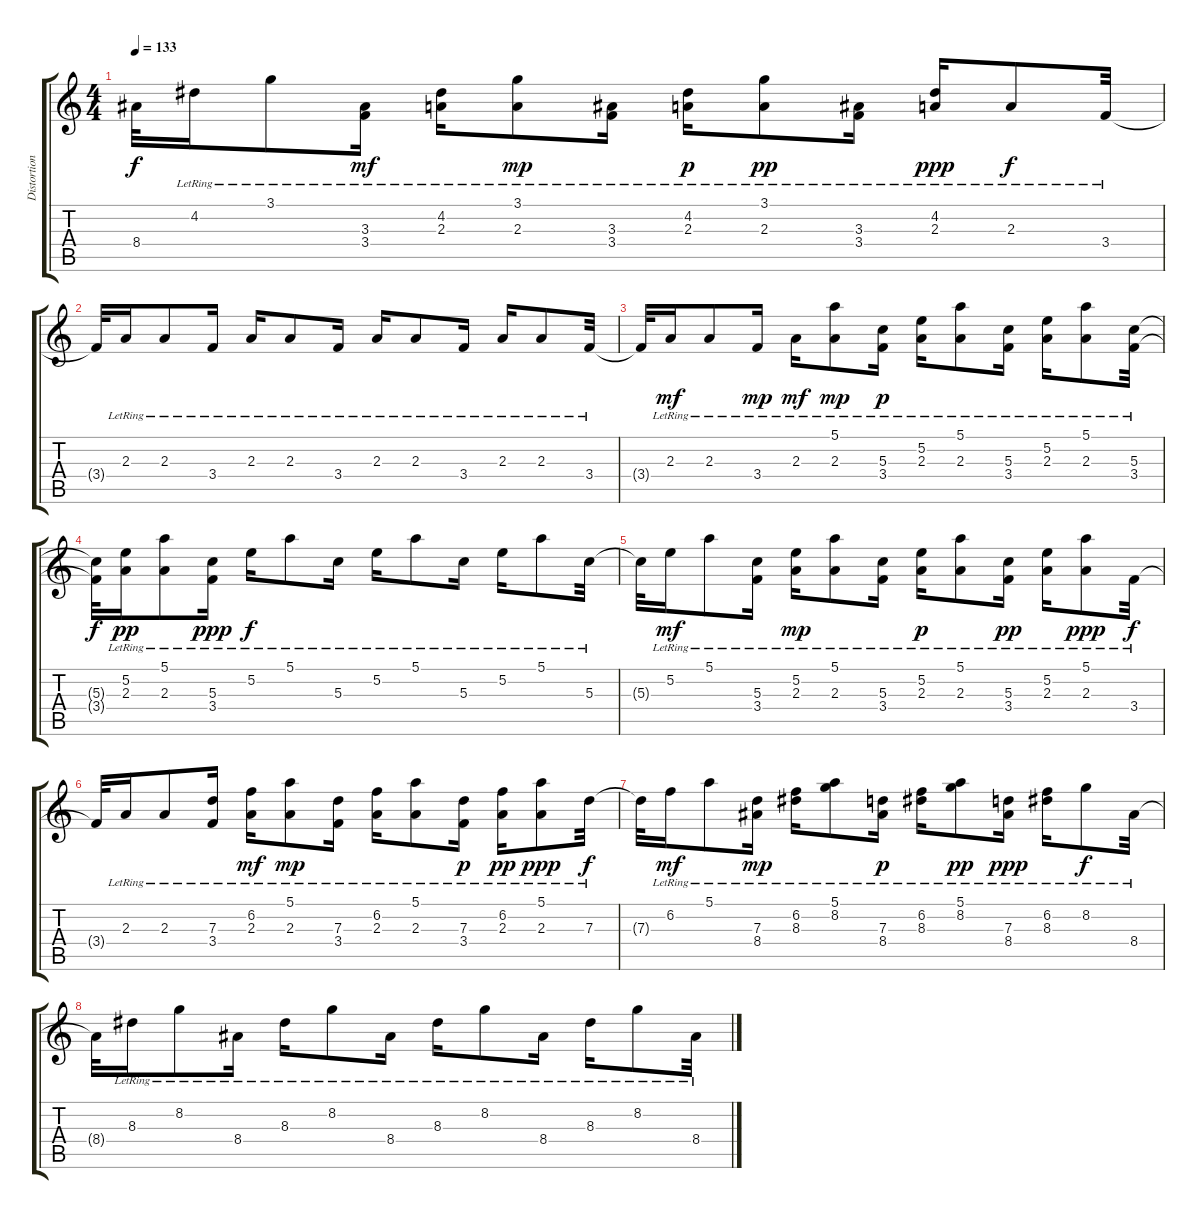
\track ("Distortion Guitar/Guitar 1 Echo" "Distortion") {instrument overdrivenguitar}
\staff {score tabs}
\tuning (E4 B3 G3 D3 A2 E2) {hide}
\ts (4 4)
\tempo 133
\clef g2
\ks c
8.4{t}.32{dy f} 4.2{lr}.16 3.1{lr}.8 (3.3{lr} 3.4{lr}).16{dy mf} (4.2{lr} 2.3{lr}).16 (3.1{lr} 2.3{lr}).8{dy mp} (3.3{lr} 3.4{lr}).16 (4.2{lr} 2.3{lr}).16{dy p} (3.1{lr} 2.3{lr}).8{dy pp} (3.3{lr} 3.4{lr}).16 (4.2{lr} 2.3{lr}).16{dy ppp} 2.3{lr}.8{dy f} 3.4{lr}.32 |
3.4{t}.32 2.3{lr}.16 2.3{lr}.8 3.4{lr}.16 2.3{lr}.16 2.3{lr}.8 3.4{lr}.16 2.3{lr}.16 2.3{lr}.8 3.4{lr}.16 2.3{lr}.16 2.3{lr}.8 3.4{lr}.32 |
3.4{t}.32 2.3{lr}.16{dy mf} 2.3{lr}.8 3.4{lr}.16{dy mp} 2.3{lr}.16{dy mf} (5.1{lr} 2.3{lr}).8{dy mp} (5.3{lr} 3.4{lr}).16{dy p} (5.2{lr} 2.3{lr}).16 (5.1{lr} 2.3{lr}).8 (5.3{lr} 3.4{lr}).16 (5.2{lr} 2.3{lr}).16 (5.1{lr} 2.3{lr}).8 (5.3{lr} 3.4{lr}).32 |
(5.3{t} 3.4{t}).32{dy f} (5.2{lr} 2.3{lr}).16{dy pp} (5.1{lr} 2.3{lr}).8 (5.3{lr} 3.4{lr}).16{dy ppp} 5.2{lr}.16{dy f} 5.1{lr}.8 5.3{lr}.16 5.2{lr}.16 5.1{lr}.8 5.3{lr}.16 5.2{lr}.16 5.1{lr}.8 5.3{lr}.32 |
5.3{t}.32 5.2{lr}.16{dy mf} 5.1{lr}.8 (5.3{lr} 3.4{lr}).16 (5.2{lr} 2.3{lr}).16{dy mp} (5.1{lr} 2.3{lr}).8 (5.3{lr} 3.4{lr}).16 (5.2{lr} 2.3{lr}).16{dy p} (5.1{lr} 2.3{lr}).8 (5.3{lr} 3.4{lr}).16{dy pp} (5.2{lr} 2.3{lr}).16 (5.1{lr} 2.3{lr}).8{dy ppp} 3.4{lr}.32{dy f} |
3.4{t}.32 2.3{lr}.16 2.3{lr}.8 (7.3{lr} 3.4{lr}).16 (6.2{lr} 2.3{lr}).16{dy mf} (5.1{lr} 2.3{lr}).8{dy mp} (7.3{lr} 3.4{lr}).16 (6.2{lr} 2.3{lr}).16 (5.1{lr} 2.3{lr}).8 (7.3{lr} 3.4{lr}).16{dy p} (6.2{lr} 2.3{lr}).16{dy pp} (5.1{lr} 2.3{lr}).8{dy ppp} 7.3{lr}.32{dy f} |
7.3{t}.32 6.2{lr}.16{dy mf} 5.1{lr}.8 (7.3{lr} 8.4{lr}).16{dy mp} (6.2{lr} 8.3{lr}).16 (5.1{lr} 8.2{lr}).8 (7.3{lr} 8.4{lr}).16{dy p} (6.2{lr} 8.3{lr}).16 (5.1{lr} 8.2{lr}).8{dy pp} (7.3{lr} 8.4{lr}).16{dy ppp} (6.2{lr} 8.3{lr}).16 8.2{lr}.8{dy f} 8.4{lr}.32 |
8.4{t}.32 8.3{lr}.16 8.2{lr}.8 8.4{lr}.16 8.3{lr}.16 8.2{lr}.8 8.4{lr}.16 8.3{lr}.16 8.2{lr}.8 8.4{lr}.16 8.3{lr}.16 8.2{lr}.8 8.4{lr}.32
